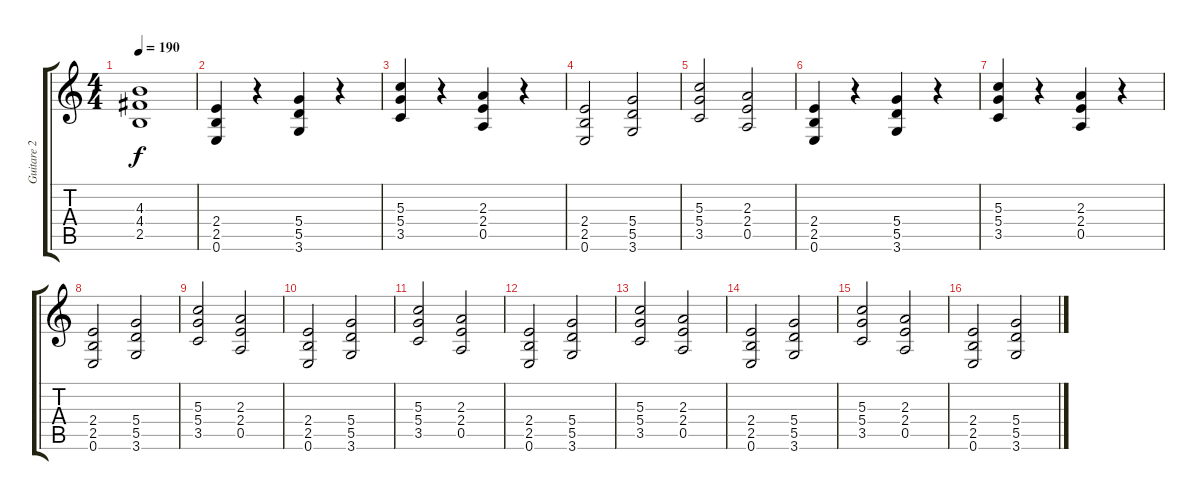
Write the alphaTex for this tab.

\track ("Guitare 2" "Guitare 2") {instrument distortionguitar}
\staff {score tabs}
\tuning (E4 B3 G3 D3 A2 E2) {hide}
\ts (4 4)
\tempo 190
\clef g2
\ks c
(4.3 4.4 2.5).1{dy f} |
(2.4 2.5 0.6).4 r.4 (5.4 5.5 3.6).4 r.4 |
(5.3 5.4 3.5).4 r.4 (2.3 2.4 0.5).4 r.4 |
(2.4 2.5 0.6).2 (5.4 5.5 3.6).2 |
(5.3 5.4 3.5).2 (2.3 2.4 0.5).2 |
(2.4 2.5 0.6).4 r.4 (5.4 5.5 3.6).4 r.4 |
(5.3 5.4 3.5).4 r.4 (2.3 2.4 0.5).4 r.4 |
(2.4 2.5 0.6).2 (5.4 5.5 3.6).2 |
(5.3 5.4 3.5).2 (2.3 2.4 0.5).2 |
(2.4 2.5 0.6).2 (5.4 5.5 3.6).2 |
(5.3 5.4 3.5).2 (2.3 2.4 0.5).2 |
(2.4 2.5 0.6).2 (5.4 5.5 3.6).2 |
(5.3 5.4 3.5).2 (2.3 2.4 0.5).2 |
(2.4 2.5 0.6).2 (5.4 5.5 3.6).2 |
(5.3 5.4 3.5).2 (2.3 2.4 0.5).2 |
(2.4 2.5 0.6).2 (5.4 5.5 3.6).2
